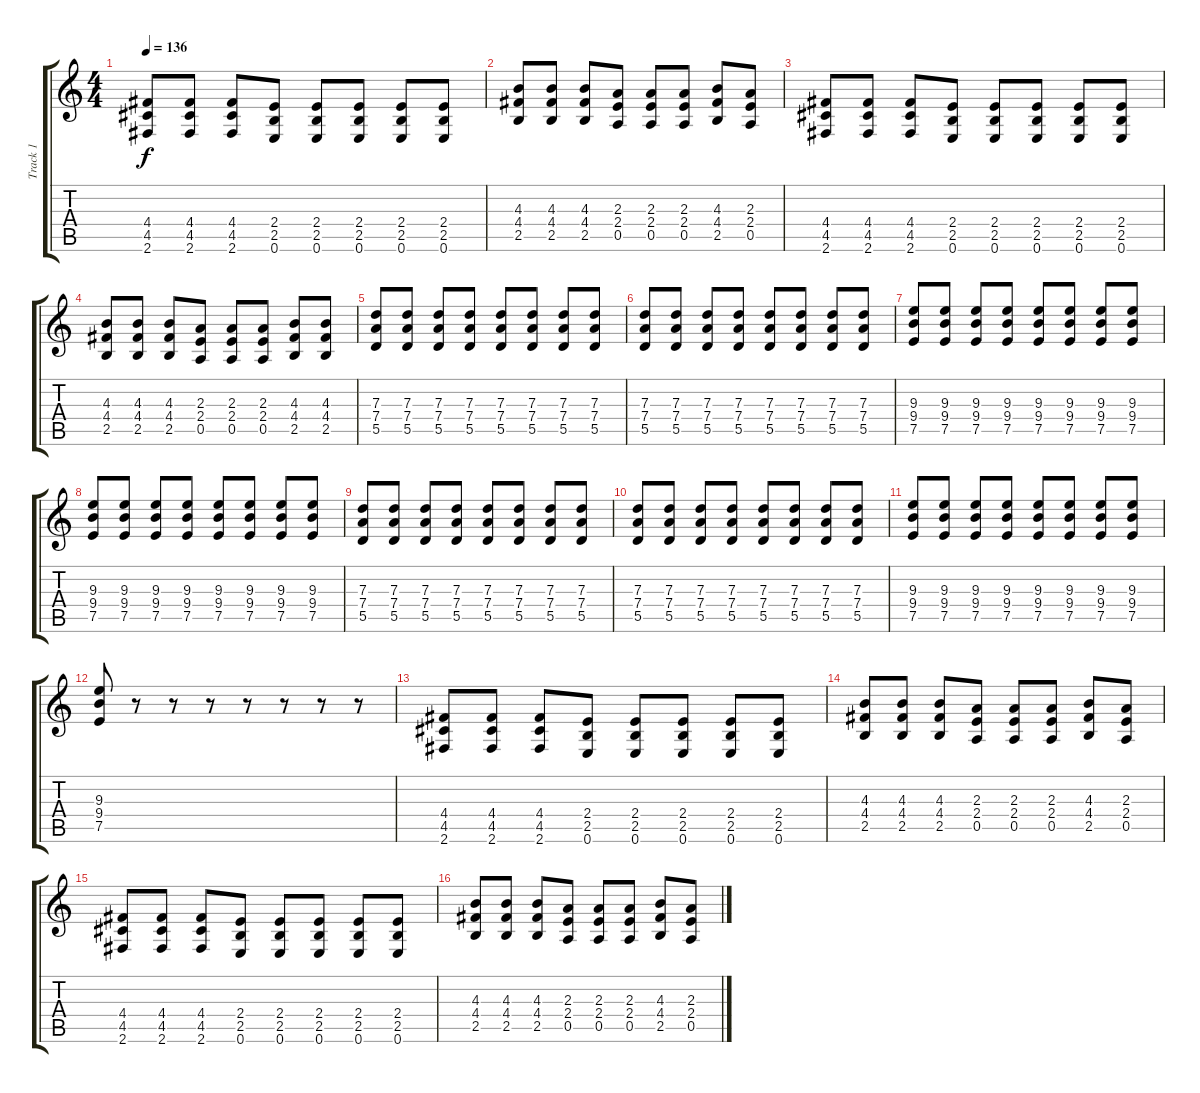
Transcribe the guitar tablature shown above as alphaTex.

\track ("Track 1" "Track 1") {instrument distortionguitar}
\staff {score tabs}
\tuning (E4 B3 G3 D3 A2 E2) {hide}
\ts (4 4)
\tempo 136
\clef g2
\ks c
(4.4 4.5 2.6).8{dy f} (4.4 4.5 2.6).8 (4.4 4.5 2.6).8 (2.4 2.5 0.6).8 (2.4 2.5 0.6).8 (2.4 2.5 0.6).8 (2.4 2.5 0.6).8 (2.4 2.5 0.6).8 |
(4.3 4.4 2.5).8 (4.3 4.4 2.5).8 (4.3 4.4 2.5).8 (2.3 2.4 0.5).8 (2.3 2.4 0.5).8 (2.3 2.4 0.5).8 (4.3 4.4 2.5).8 (2.3 2.4 0.5).8 |
(4.4 4.5 2.6).8 (4.4 4.5 2.6).8 (4.4 4.5 2.6).8 (2.4 2.5 0.6).8 (2.4 2.5 0.6).8 (2.4 2.5 0.6).8 (2.4 2.5 0.6).8 (2.4 2.5 0.6).8 |
(4.3 4.4 2.5).8 (4.3 4.4 2.5).8 (4.3 4.4 2.5).8 (2.3 2.4 0.5).8 (2.3 2.4 0.5).8 (2.3 2.4 0.5).8 (4.3 4.4 2.5).8 (4.3 4.4 2.5).8 |
(7.3 7.4 5.5).8 (7.3 7.4 5.5).8 (7.3 7.4 5.5).8 (7.3 7.4 5.5).8 (7.3 7.4 5.5).8 (7.3 7.4 5.5).8 (7.3 7.4 5.5).8 (7.3 7.4 5.5).8 |
(7.3 7.4 5.5).8 (7.3 7.4 5.5).8 (7.3 7.4 5.5).8 (7.3 7.4 5.5).8 (7.3 7.4 5.5).8 (7.3 7.4 5.5).8 (7.3 7.4 5.5).8 (7.3 7.4 5.5).8 |
(9.3 9.4 7.5).8 (9.3 9.4 7.5).8 (9.3 9.4 7.5).8 (9.3 9.4 7.5).8 (9.3 9.4 7.5).8 (9.3 9.4 7.5).8 (9.3 9.4 7.5).8 (9.3 9.4 7.5).8 |
(9.3 9.4 7.5).8 (9.3 9.4 7.5).8 (9.3 9.4 7.5).8 (9.3 9.4 7.5).8 (9.3 9.4 7.5).8 (9.3 9.4 7.5).8 (9.3 9.4 7.5).8 (9.3 9.4 7.5).8 |
(7.3 7.4 5.5).8 (7.3 7.4 5.5).8 (7.3 7.4 5.5).8 (7.3 7.4 5.5).8 (7.3 7.4 5.5).8 (7.3 7.4 5.5).8 (7.3 7.4 5.5).8 (7.3 7.4 5.5).8 |
(7.3 7.4 5.5).8 (7.3 7.4 5.5).8 (7.3 7.4 5.5).8 (7.3 7.4 5.5).8 (7.3 7.4 5.5).8 (7.3 7.4 5.5).8 (7.3 7.4 5.5).8 (7.3 7.4 5.5).8 |
(9.3 9.4 7.5).8 (9.3 9.4 7.5).8 (9.3 9.4 7.5).8 (9.3 9.4 7.5).8 (9.3 9.4 7.5).8 (9.3 9.4 7.5).8 (9.3 9.4 7.5).8 (9.3 9.4 7.5).8 |
(9.3 9.4 7.5).8 r.8 r.8 r.8 r.8 r.8 r.8 r.8 |
(4.4 4.5 2.6).8 (4.4 4.5 2.6).8 (4.4 4.5 2.6).8 (2.4 2.5 0.6).8 (2.4 2.5 0.6).8 (2.4 2.5 0.6).8 (2.4 2.5 0.6).8 (2.4 2.5 0.6).8 |
(4.3 4.4 2.5).8 (4.3 4.4 2.5).8 (4.3 4.4 2.5).8 (2.3 2.4 0.5).8 (2.3 2.4 0.5).8 (2.3 2.4 0.5).8 (4.3 4.4 2.5).8 (2.3 2.4 0.5).8 |
(4.4 4.5 2.6).8 (4.4 4.5 2.6).8 (4.4 4.5 2.6).8 (2.4 2.5 0.6).8 (2.4 2.5 0.6).8 (2.4 2.5 0.6).8 (2.4 2.5 0.6).8 (2.4 2.5 0.6).8 |
(4.3 4.4 2.5).8 (4.3 4.4 2.5).8 (4.3 4.4 2.5).8 (2.3 2.4 0.5).8 (2.3 2.4 0.5).8 (2.3 2.4 0.5).8 (4.3 4.4 2.5).8 (2.3 2.4 0.5).8
